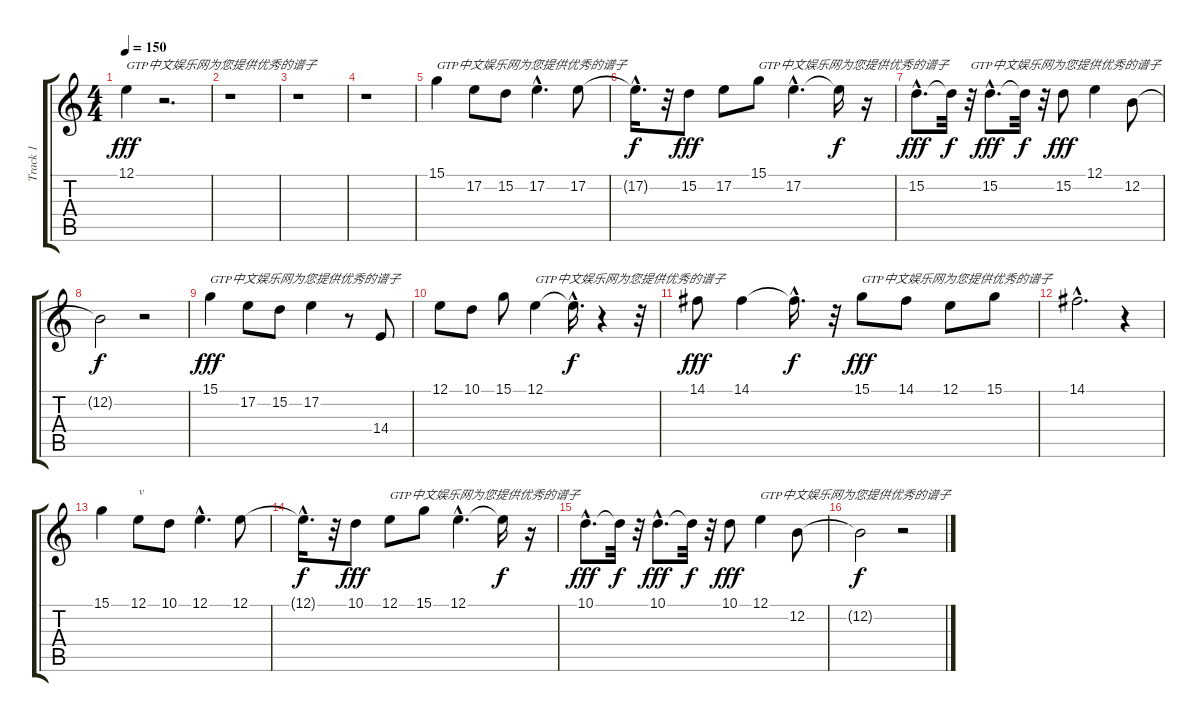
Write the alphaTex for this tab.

\track ("Track 1" "Track 1") {instrument fx3crystal}
\staff {score tabs}
\tuning (E4 B3 G3 D3 A2 E2) {hide}
\ts (4 4)
\tempo 150
\clef g2
\ks c
12.1.4{txt "GTP中文娱乐网为您提供优秀的谱子" dy fff} r.2{d} |
r.1 |
r.1 |
r.1 |
15.1.4{txt "GTP中文娱乐网为您提供优秀的谱子"} 17.2.8 15.2.8 17.2{hac}.4{d} 17.2.8 |
17.2{hac t}.16{d dy f} r.32 15.2.8{dy fff} 17.2.8 15.1.8{txt "GTP中文娱乐网为您提供优秀的谱子"} 17.2{hac}.4{d} 17.2{t}.16{dy f} r.16 |
15.2{hac}.8{d dy fff} 15.2{t}.32{dy f} r.32{txt "GTP中文娱乐网为您提供优秀的谱子"} 15.2{hac}.8{d dy fff} 15.2{t}.32{dy f} r.32 15.2.8{dy fff} 12.1.4 12.2.8 |
12.2{t}.2{dy f} r.2 |
15.1.4{txt "GTP中文娱乐网为您提供优秀的谱子" dy fff} 17.2.8 15.2.8 17.2.4 r.8 14.4.8 |
12.1.8 10.1.8 15.1.8 12.1.4{txt "GTP中文娱乐网为您提供优秀的谱子"} 12.1{hac t}.16{d dy f} r.4 r.32 |
14.1.8{dy fff} 14.1.4 14.1{hac t}.16{d dy f} r.32 15.1.8{txt "GTP中文娱乐网为您提供优秀的谱子" dy fff} 14.1.8 12.1.8 15.1.8 |
14.1{hac}.2{d} r.4 |
15.1.4 12.1.8{txt "v"} 10.1.8 12.1{hac}.4{d} 12.1.8 |
12.1{hac t}.16{d dy f} r.32 10.1.8{dy fff} 12.1.8{txt "GTP中文娱乐网为您提供优秀的谱子"} 15.1.8 12.1{hac}.4{d} 12.1{t}.16{dy f} r.16 |
10.1{hac}.8{d dy fff} 10.1{t}.32{dy f} r.32 10.1{hac}.8{d dy fff} 10.1{t}.32{dy f} r.32 10.1.8{dy fff} 12.1.4{txt "GTP中文娱乐网为您提供优秀的谱子"} 12.2.8 |
12.2{t}.2{dy f} r.2
